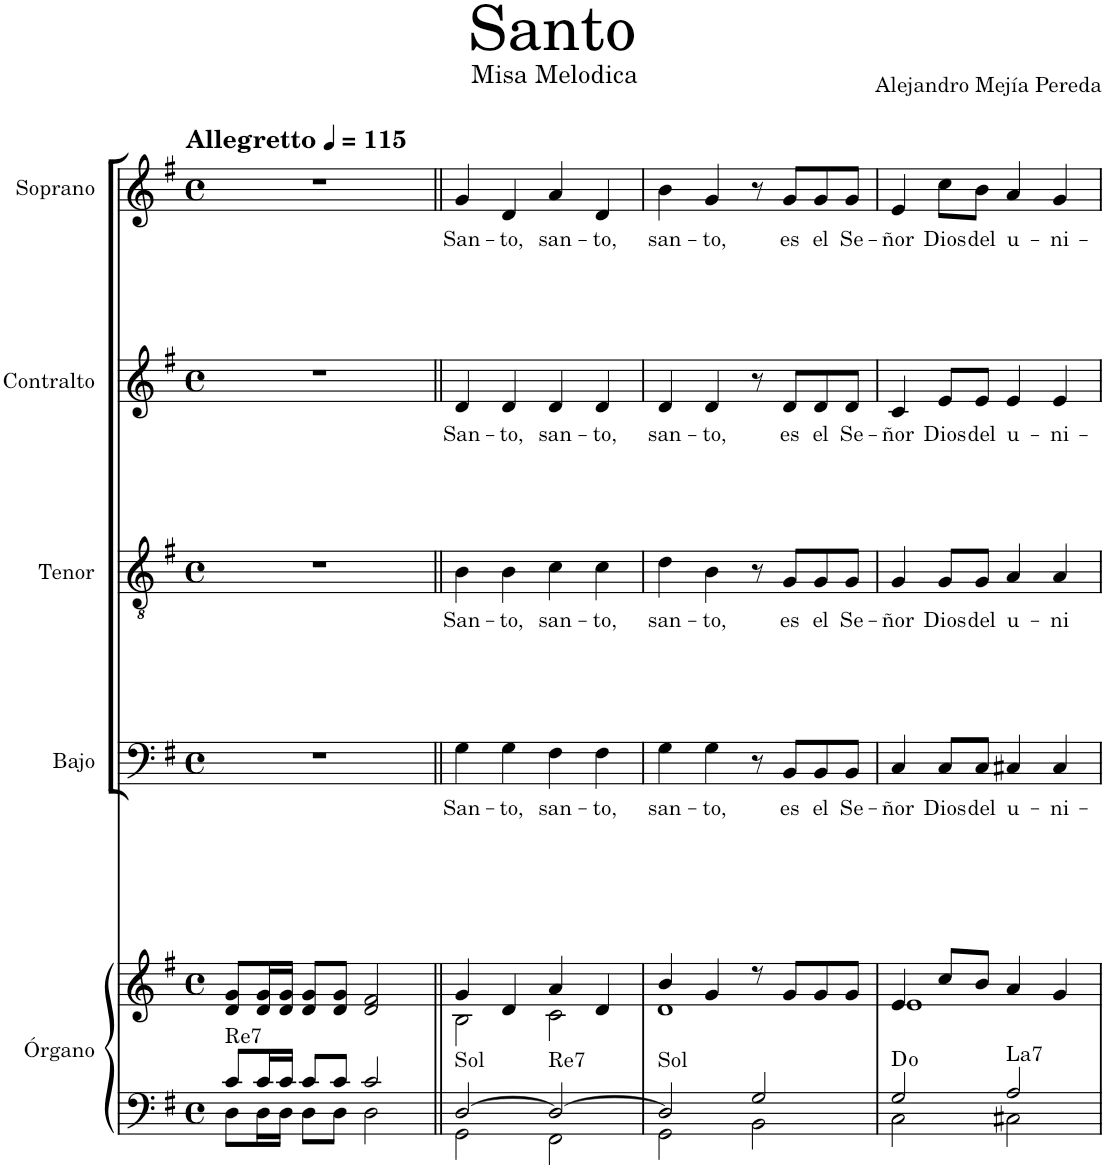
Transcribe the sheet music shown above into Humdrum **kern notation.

**kern	**kern	**harte	**kern	**text	**kern	**text	**kern	**text	**kern	**text
*part5	*part5	*part5	*part4	*part4	*part3	*part3	*part2	*part2	*part1	*part1
*staff6	*staff5	*	*staff4	*staff4	*staff3	*staff3	*staff2	*staff2	*staff1	*staff1
*I"Órgano	*	*	*I"Bajo	*	*I"Tenor	*	*I"Contralto	*	*I"Soprano	*
*	*	*	*I'B.	*	*I'T.	*	*I'C.	*	*I'S.	*
*clefF4	*clefG2	*	*clefF4	*	*clefGv2	*	*clefG2	*	*clefG2	*
*k[f#]	*k[f#]	*	*k[f#]	*	*k[f#]	*	*k[f#]	*	*k[f#]	*
*M4/4	*M4/4	*	*M4/4	*	*M4/4	*	*M4/4	*	*M4/4	*
*met(c)	*met(c)	*	*met(c)	*	*met(c)	*	*met(c)	*	*met(c)	*
*MM115	*MM115	*	*MM115	*	*MM115	*	*MM115	*	*MM115	*
=1	=1	=1	=1	=1	=1	=1	=1	=1	=1	=1
*^	*	*	*	*	*	*	*	*	*	*
!	!	!	!LO:H:kt=Re7	!	!	!	!	!	!	!LO:TX:a:B:t=Allegretto	!
8c/L	8D\L	8d/ 8g/L	N	1r	.	1r	.	1r	.	1r	.
16c/L	16D\L	16d/ 16g/L	.	.	.	.	.	.	.	.	.
16c/JJ	16D\JJ	16d/ 16g/JJ	.	.	.	.	.	.	.	.	.
8c/L	8D\L	8d/ 8g/L	.	.	.	.	.	.	.	.	.
8c/J	8D\J	8d/ 8g/J	.	.	.	.	.	.	.	.	.
2c/	2D\	2d/ 2f#/	.	.	.	.	.	.	.	.	.
=2||	=2||	=2||	=2||	=2||	=2||	=2||	=2||	=2||	=2||	=2||	=2||
*	*	*^	*	*	*	*	*	*	*	*	*
!	!	!	!	!LO:H:kt=Sol	!	!LO:LY:b	!	!LO:LY:b	!	!LO:LY:b	!	!LO:LY:b
[2D/	2GG\	4g/	2B\	N	4G\	San-	4B\	San-	4d/	San-	4g/	San-
!	!	!	!	!	!	!LO:LY:b	!	!LO:LY:b	!	!LO:LY:b	!	!LO:LY:b
.	.	4d/	.	.	4G\	-to,	4B\	-to,	4d/	-to,	4d/	-to,
!	!	!	!	!LO:H:kt=Re7	!	!LO:LY:b	!	!LO:LY:b	!	!LO:LY:b	!	!LO:LY:b
2D/_	2FF#\	4a/	2c\	N	4F#\	san-	4c\	san-	4d/	san-	4a/	san-
!	!	!	!	!	!	!LO:LY:b	!	!LO:LY:b	!	!LO:LY:b	!	!LO:LY:b
.	.	4d/	.	.	4F#\	-to,	4c\	-to,	4d/	-to,	4d/	-to,
=3	=3	=3	=3	=3	=3	=3	=3	=3	=3	=3	=3	=3
!	!	!	!	!LO:H:kt=Sol	!	!LO:LY:b	!	!LO:LY:b	!	!LO:LY:b	!	!LO:LY:b
2D/]	2GG\	4b/	1d	N	4G\	san-	4d\	san-	4d/	san-	4b\	san-
!	!	!	!	!	!	!LO:LY:b	!	!LO:LY:b	!	!LO:LY:b	!	!LO:LY:b
.	.	4g/	.	.	4G\	-to,	4B\	-to,	4d/	-to,	4g/	-to,
2G/	2BB\	8r	.	.	8r	.	8r	.	8r	.	8r	.
!	!	!	!	!	!	!LO:LY:b	!	!LO:LY:b	!	!LO:LY:b	!	!LO:LY:b
.	.	8g/L	.	.	8BB/L	es	8G/L	es	8d/L	es	8g/L	es
!	!	!	!	!	!	!LO:LY:b	!	!LO:LY:b	!	!LO:LY:b	!	!LO:LY:b
.	.	8g/	.	.	8BB/	el	8G/	el	8d/	el	8g/	el
!	!	!	!	!	!	!LO:LY:b	!	!LO:LY:b	!	!LO:LY:b	!	!LO:LY:b
.	.	8g/J	.	.	8BB/J	Se-	8G/J	Se-	8d/J	Se-	8g/J	Se-
=4	=4	=4	=4	=4	=4	=4	=4	=4	=4	=4	=4	=4
!	!	!	!	!	!	!LO:LY:b	!	!LO:LY:b	!	!LO:LY:b	!	!LO:LY:b
2G/	2C\	4e/	1e	D:dim	4C/	-ñor	4G/	-ñor	4c/	-ñor	4e/	-ñor
!	!	!	!	!	!	!LO:LY:b	!	!LO:LY:b	!	!LO:LY:b	!	!LO:LY:b
.	.	8cc/L	.	.	8C/L	Dios	8G/L	Dios	8e/L	Dios	8cc\L	Dios
!	!	!	!	!	!	!LO:LY:b	!	!LO:LY:b	!	!LO:LY:b	!	!LO:LY:b
.	.	8b/J	.	.	8C/J	del	8G/J	del	8e/J	del	8b\J	del
!	!	!	!	!LO:H:kt=La7	!	!LO:LY:b	!	!LO:LY:b	!	!LO:LY:b	!	!LO:LY:b
2A/	2C#X\	4a/	.	N	4C#X/	u-	4A/	u-	4e/	u-	4a/	u-
!	!	!	!	!	!	!LO:LY:b	!	!LO:LY:b	!	!LO:LY:b	!	!LO:LY:b
.	.	4g/	.	.	4C#/	-ni-	4A/	-ni	4e/	-ni-	4g/	-ni-
*v	*v	*	*	*	*	*	*	*	*	*	*	*
*	*v	*v	*	*	*	*	*	*	*	*	*
=	=	=	=	=	=	=	=	=	=	=
*-	*-	*-	*-	*-	*-	*-	*-	*-	*-	*-
